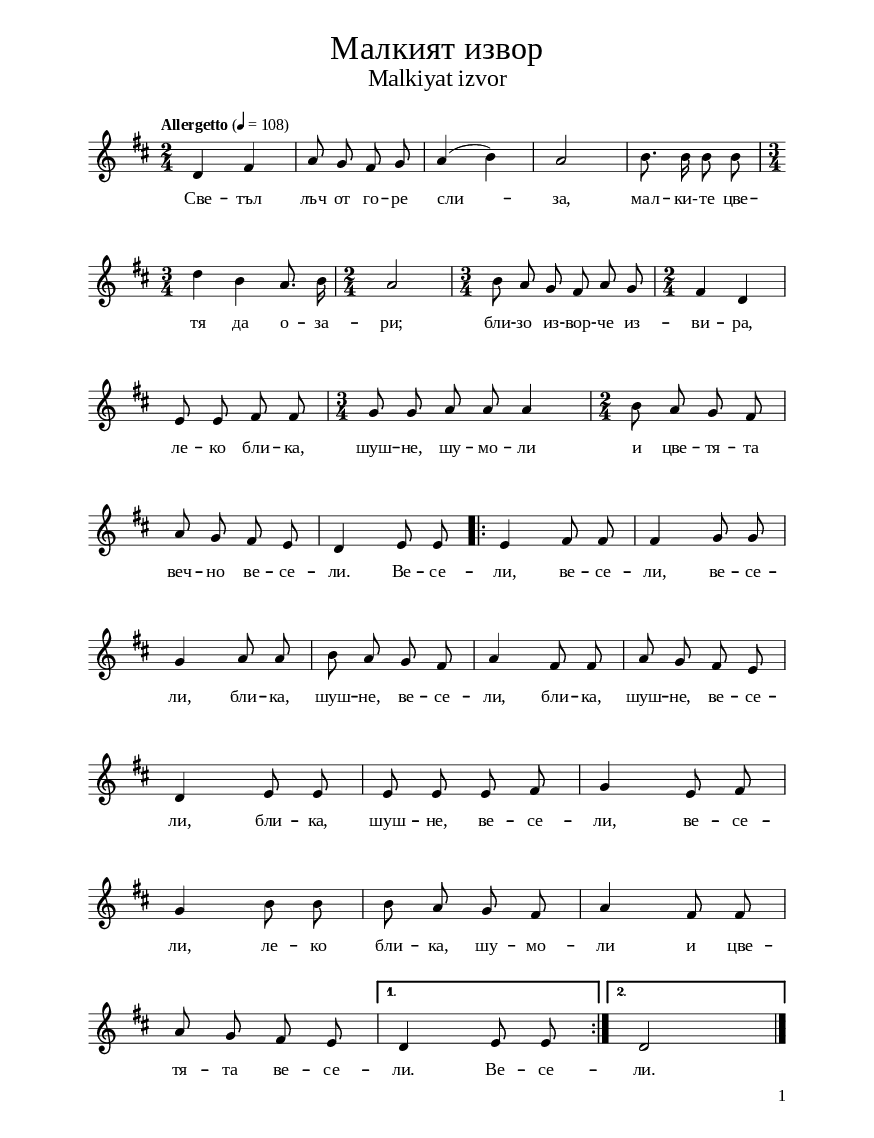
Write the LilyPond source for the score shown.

\version "2.24.2"

% include paper part and global functions
\include "include/globals.ily"

\bookpart {
  \label #'ref099
  \tocItem \markup "Малкият извор – Malkijat izvor"
  \include "include/bookpart-paper.ily"
  \score {
    \include "include/score-layout.ily"


    \new Voice \absolute  {
      \clef treble
      \key d \major
      \time 2/4
      \tempoFunc "Allergetto" 4 "108"
      \autoBeamOff

      d'4 fis'4 | a'8 g'8 fis'8 g'8| a'4 ( b' ) | a'2 |b'8. b'16 b'8 b'8 | \break

      \time 3/4 d''4 b'4 a'8. b'16 | \time 2/4 a'2 | \time 3/4 b'8 a'8 g'8 fis'8 a'8 g'8 | \time 2/4 fis'4 d'4 | \break

      e'8 e'8 fis' fis' | \time 3/4 g'8 g' a' a' a'4| \time 2/4 b'8 a' g' fis' \break

      a'8 g' fis' e' | d'4 e'8 e' | \repeat volta 2 {
        e'4 fis'8 fis' | fis'4 g'8 g' |\break

        g'4 a'8 a' | b' a' g' fis' | a'4 fis'8 fis' |  a'8 g' fis' e' | \break

        d'4 e'8 e' | e' e' e' fis' | g'4 e'8 fis' | \break

        g'4 b'8 b'8 | b'8 a'8 g'8 fis'8 | a'4 fis'8 fis' | \break

        a'8 g' fis' e' |
      } \alternative { { d'4 e'8 e'8 } { d'2 } } \bar "|."

    }

    \addlyrics {
      Све -- тъл лъч от го -- ре сли  --  за,
      мал -- "ки-" -- те цве -- тя да о -- за -- ри;
      бли -- зо из -- вор -- че из -- ви -- ра,
      ле -- ко бли -- ка, шуш  -- не, шу -- мо -- ли
      и цве -- тя -- та веч -- но ве -- се -- ли.
      Ве -- се -- ли, ве -- се -- ли, ве -- се -- ли,
      бли -- ка, шуш -- не, ве -- се -- ли,
      бли -- ка, шуш -- не, ве -- се -- ли,
      бли -- ка, шуш -- не, ве -- се -- ли,
      ве -- се -- ли, ле -- ко бли  -- ка, шу --  мо -- ли
      и цве -- тя -- та ве -- се -- ли. Ве -- се -- ли.
    }

    \header {
      title = \titleFunc "Малкият извор" "Malkiyat izvor"
    }

    \midi{}

  } % score
  \markup \dc-two "D.C.""con ripetizione"

  %

  % include foreign translation(s) of the song
  \pageBreak
  

} % bookpart
